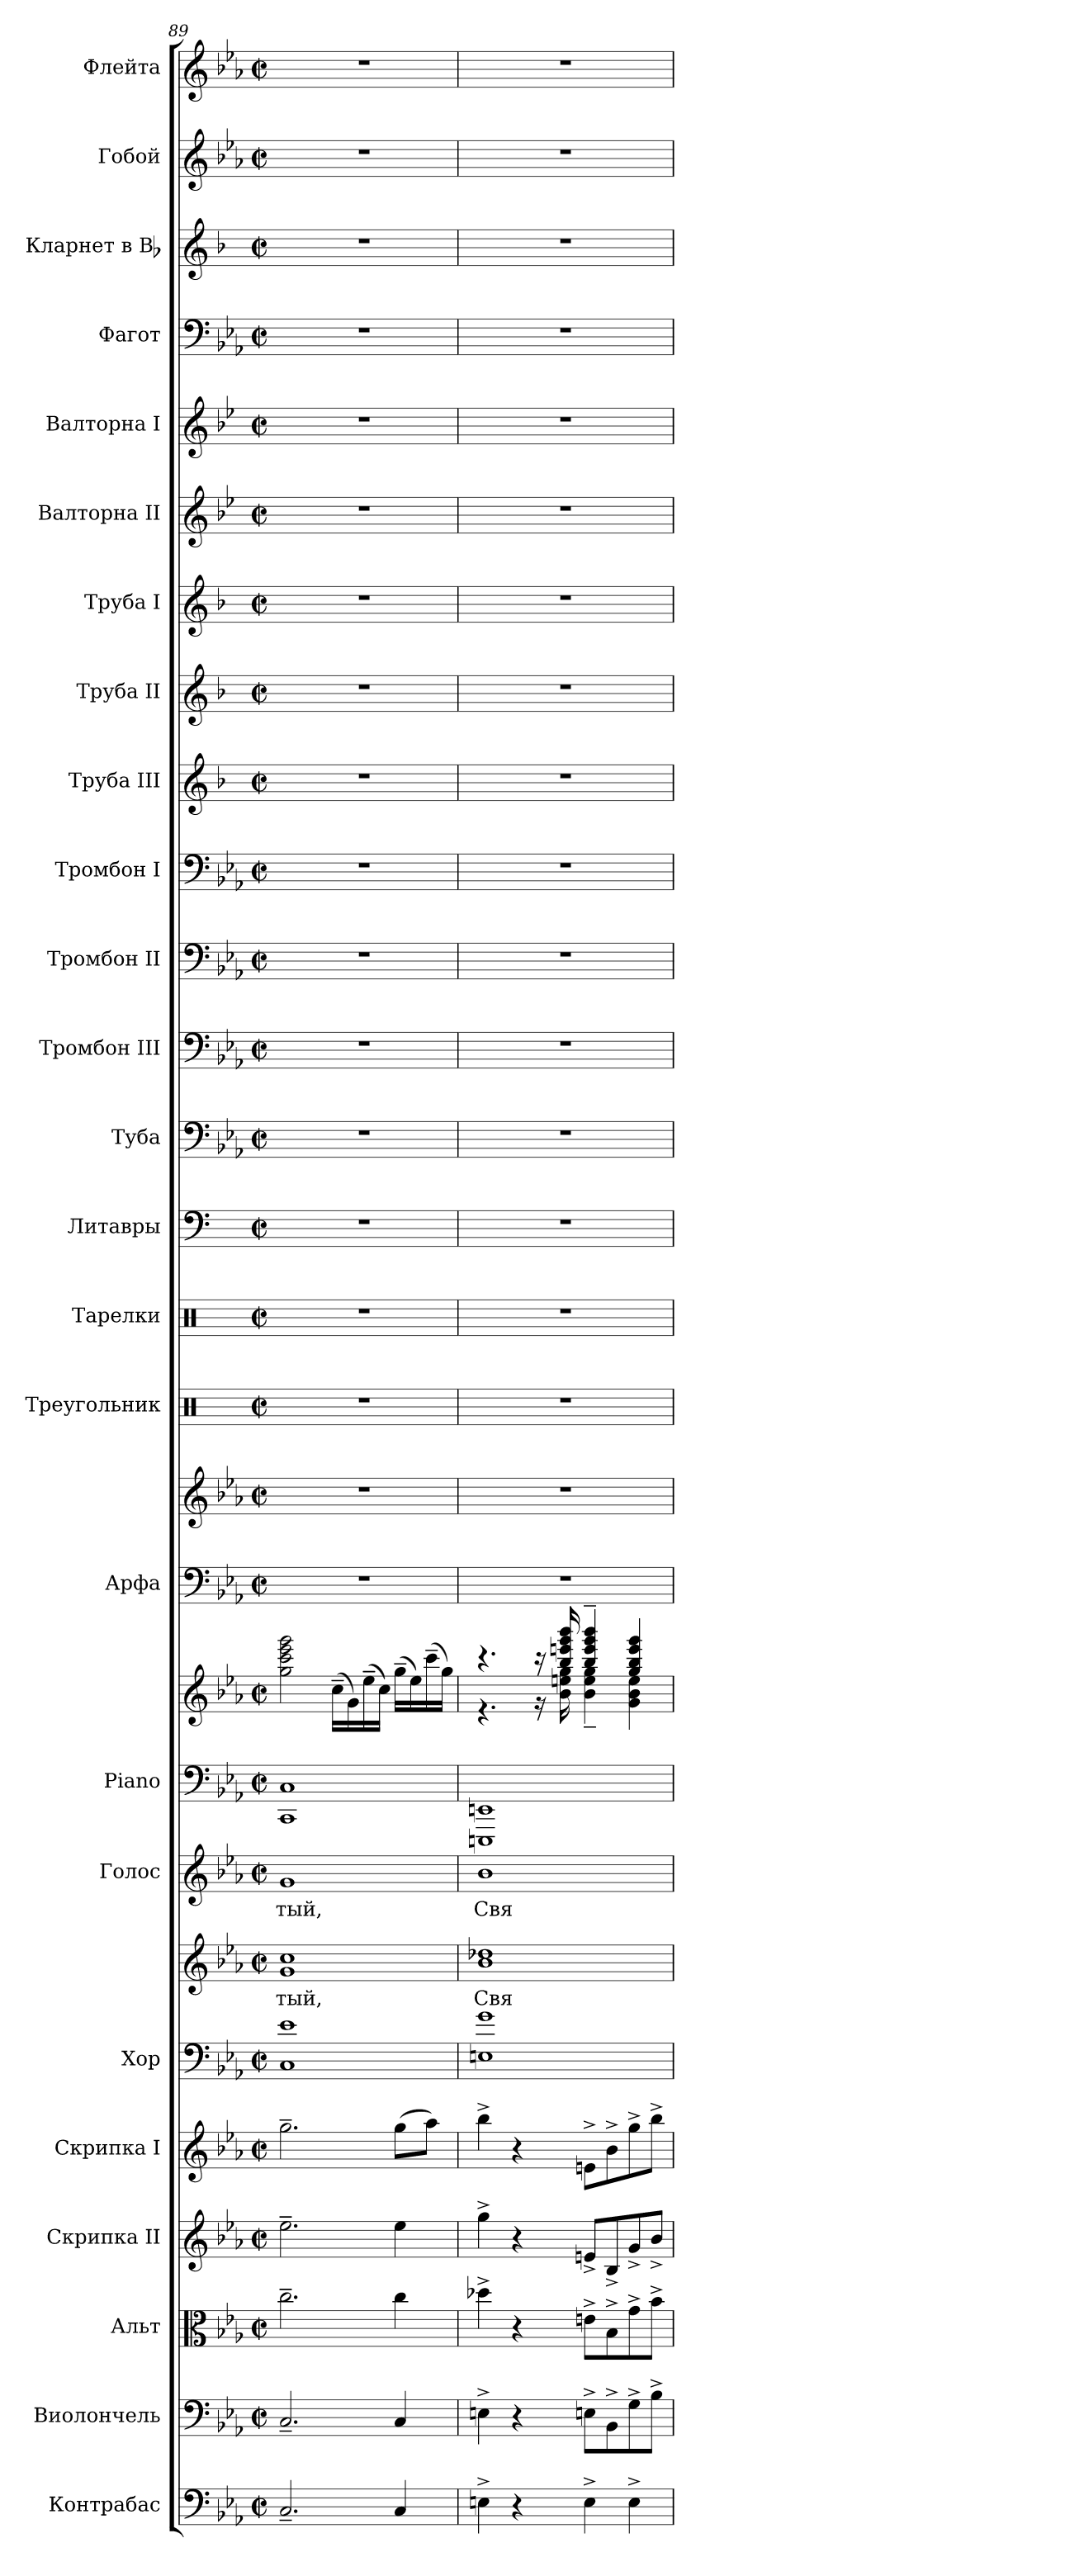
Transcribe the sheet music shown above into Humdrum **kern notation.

**kern	**kern	**kern	**kern	**kern	**kern	**kern	**text	**kern	**text	**kern	**kern	**kern	**kern	**kern	**kern	**kern	**kern	**kern	**kern	**kern	**kern	**kern	**kern	**kern	**kern	**kern	**kern	**kern	**kern
*part25	*part24	*part23	*part22	*part21	*part20	*part20	*part20	*part19	*part19	*part18	*part18	*part17	*part17	*part16	*part15	*part14	*part13	*part12	*part11	*part10	*part9	*part8	*part7	*part6	*part5	*part4	*part3	*part2	*part1
*staff28	*staff27	*staff26	*staff25	*staff24	*staff23	*staff22	*staff22	*staff21	*staff21	*staff20	*staff19	*staff18	*staff17	*staff16	*staff15	*staff14	*staff13	*staff12	*staff11	*staff10	*staff9	*staff8	*staff7	*staff6	*staff5	*staff4	*staff3	*staff2	*staff1
*I"Контрабас	*I"Виолончель	*I"Альт	*I"Скрипка II	*I"Скрипка I	*I"Хор	*	*	*I"Голос	*	*I"Piano	*	*I"Арфа	*	*I"Треугольник	*I"Тарелки	*I"Литавры	*I"Туба	*I"Тромбон III	*I"Тромбон II	*I"Тромбон I	*I"Труба III	*I"Труба II	*I"Труба I	*I"Валторна II	*I"Валторна I	*I"Фагот	*I"Кларнет в Bb	*I"Гобой	*I"Флейта
*	*	*	*I'Скр. II	*I'Скр. I	*	*	*	*	*	*I'Pno.	*	*	*	*	*	*	*	*I'Тромб. III	*I'Тромб. II	*I'Тромб. I	*I'Трб. III	*I'Трб. II	*I'Трб. I	*I'Валт. II	*I'Валт. I	*	*	*	*
*clefF4	*clefF4	*clefC3	*clefG2	*clefG2	*clefF4	*clefG2	*	*clefG2	*	*clefF4	*clefG2	*clefF4	*clefG2	*clefX	*clefX	*clefF4	*clefF4	*clefF4	*clefF4	*clefF4	*clefG2	*clefG2	*clefG2	*clefG2	*clefG2	*clefF4	*clefG2	*clefG2	*clefG2
*ITrd7c12	*	*	*	*	*	*	*	*	*	*	*	*	*	*	*	*	*	*	*	*	*ITrd1c2	*ITrd1c2	*ITrd1c2	*ITrd4c7	*ITrd4c7	*	*ITrd1c2	*	*
*k[b-e-a-]	*k[b-e-a-]	*k[b-e-a-]	*k[b-e-a-]	*k[b-e-a-]	*k[b-e-a-]	*k[b-e-a-]	*	*k[b-e-a-]	*	*k[b-e-a-]	*k[b-e-a-]	*k[b-e-a-]	*k[b-e-a-]	*k[]	*k[]	*k[]	*k[b-e-a-]	*k[b-e-a-]	*k[b-e-a-]	*k[b-e-a-]	*k[b-e-a-]	*k[b-e-a-]	*k[b-e-a-]	*k[b-e-a-]	*k[b-e-a-]	*k[b-e-a-]	*k[b-e-a-]	*k[b-e-a-]	*k[b-e-a-]
*c:	*c:	*c:	*c:	*c:	*c:	*c:	*	*c:	*	*c:	*c:	*c:	*c:	*C:	*C:	*a:	*c:	*c:	*c:	*c:	*c:	*c:	*c:	*c:	*c:	*c:	*c:	*c:	*c:
*M2/2	*M2/2	*M2/2	*M2/2	*M2/2	*M2/2	*M2/2	*	*M2/2	*	*M2/2	*M2/2	*M2/2	*M2/2	*M2/2	*M2/2	*M2/2	*M2/2	*M2/2	*M2/2	*M2/2	*M2/2	*M2/2	*M2/2	*M2/2	*M2/2	*M2/2	*M2/2	*M2/2	*M2/2
*met(c|)	*met(c|)	*met(c|)	*met(c|)	*met(c|)	*met(c|)	*met(c|)	*	*met(c|)	*	*met(c|)	*met(c|)	*met(c|)	*met(c|)	*met(c|)	*met(c|)	*met(c|)	*met(c|)	*met(c|)	*met(c|)	*met(c|)	*met(c|)	*met(c|)	*met(c|)	*met(c|)	*met(c|)	*met(c|)	*met(c|)	*met(c|)	*met(c|)
=89	=89	=89	=89	=89	=89	=89	=89	=89	=89	=89	=89	=89	=89	=89	=89	=89	=89	=89	=89	=89	=89	=89	=89	=89	=89	=89	=89	=89	=89
*	*	*	*	*	*^	*	*	*	*	*	*	*	*	*	*	*	*	*	*	*	*	*	*	*	*	*	*	*	*
!	!	!	!	!	!	!	!	!LO:LY:b:color=#000000	!	!	!	!	!	!	!	!	!	!	!	!	!	!	!	!	!	!	!	!	!	!
*	*	*	*	*	*	*	*^	*	*	*	*	*	*	*	*	*	*	*	*	*	*	*	*	*	*	*	*	*	*	*
!	!	!	!	!	!	!	!	!	!	!	!LO:LY:b:color=#000000	!	!	!	!	!	!	!	!	!	!	!	!	!	!	!	!	!	!	!	!
2.CC~i/	2.C~i/	2.cc~i\	2.ee-~i\	2.gg~i\	1e-i	1Ci	1cci	1gi	-тый,	1gi	-тый,	1CCi 1Ci	2ggi\ 2ccci 2eee-i 2gggi	1r	1r	1r	1r	1r	1r	1r	1r	1r	1r	1r	1r	1r	1r	1r	1r	1r	1r
.	.	.	.	.	.	.	.	.	.	.	.	.	(16cc~i\LL	.	.	.	.	.	.	.	.	.	.	.	.	.	.	.	.	.	.
.	.	.	.	.	.	.	.	.	.	.	.	.	16gi\)	.	.	.	.	.	.	.	.	.	.	.	.	.	.	.	.	.	.
.	.	.	.	.	.	.	.	.	.	.	.	.	(16ee-~i\	.	.	.	.	.	.	.	.	.	.	.	.	.	.	.	.	.	.
.	.	.	.	.	.	.	.	.	.	.	.	.	16cci\JJ)	.	.	.	.	.	.	.	.	.	.	.	.	.	.	.	.	.	.
4CCi/	4Ci/	4cci\	4ee-i\	(8ggi\L	.	.	.	.	.	.	.	.	(16gg~i\LL	.	.	.	.	.	.	.	.	.	.	.	.	.	.	.	.	.	.
.	.	.	.	.	.	.	.	.	.	.	.	.	16ee-i\)	.	.	.	.	.	.	.	.	.	.	.	.	.	.	.	.	.	.
.	.	.	.	8aa-i\J)	.	.	.	.	.	.	.	.	(16ccc~i\	.	.	.	.	.	.	.	.	.	.	.	.	.	.	.	.	.	.
.	.	.	.	.	.	.	.	.	.	.	.	.	16ggi\JJ)	.	.	.	.	.	.	.	.	.	.	.	.	.	.	.	.	.	.
=90	=90	=90	=90	=90	=90	=90	=90	=90	=90	=90	=90	=90	=90	=90	=90	=90	=90	=90	=90	=90	=90	=90	=90	=90	=90	=90	=90	=90	=90	=90	=90
!	!	!	!	!	!	!	!	!	!LO:LY:b:color=#000000	!	!	!	!	!	!	!	!	!	!	!	!	!	!	!	!	!	!	!	!	!	!
!	!	!	!	!	!	!	!	!	!	!	!LO:LY:b:color=#000000	!	!	!	!	!	!	!	!	!	!	!	!	!	!	!	!	!	!	!	!
*	*	*	*	*	*	*	*	*	*	*	*	*	*^	*	*	*	*	*	*	*	*	*	*	*	*	*	*	*	*	*	*
4EEn^i\	4En^i\	4dd-X^i\	4gg^i\	4bb-^i\	1gi	1Eni	1dd-Xi	1b-i	Свя-	1b-i	Свя-	1EEEni 1EEni	4.r	4.r	1r	1r	1r	1r	1r	1r	1r	1r	1r	1r	1r	1r	1r	1r	1r	1r	1r	1r
4r	4r	4r	4r	4r	.	.	.	.	.	.	.	.	.	.	.	.	.	.	.	.	.	.	.	.	.	.	.	.	.	.	.	.
.	.	.	.	.	.	.	.	.	.	.	.	.	16r	16r	.	.	.	.	.	.	.	.	.	.	.	.	.	.	.	.	.	.
.	.	.	.	.	.	.	.	.	.	.	.	.	16bb-i/ 16eeeni 16gggi 16bbb-i	16b-i\ 16eeni 16ggi	.	.	.	.	.	.	.	.	.	.	.	.	.	.	.	.	.	.
4EE^i\	8En^i\L	8en^i\L	8en^i/L	8en^i\L	.	.	.	.	.	.	.	.	4bb-i/~ 4eeei~ 4gggi~ 4bbb-i~	4b-i\~ 4eei~ 4ggi~	.	.	.	.	.	.	.	.	.	.	.	.	.	.	.	.	.	.
.	8BB-^i\	8B-^i\	8B-^i/	8b-^i\	.	.	.	.	.	.	.	.	.	.	.	.	.	.	.	.	.	.	.	.	.	.	.	.	.	.	.	.
4EE^i\	8G^i\	8g^i\	8g^i/	8gg^i\	.	.	.	.	.	.	.	.	4ggi/ 4bb-i 4eeei 4gggi	4gi\ 4b-i 4eei	.	.	.	.	.	.	.	.	.	.	.	.	.	.	.	.	.	.
.	8B-^i\J	8b-^i\J	8b-^i/J	8bb-^i\J	.	.	.	.	.	.	.	.	.	.	.	.	.	.	.	.	.	.	.	.	.	.	.	.	.	.	.	.
*	*	*	*	*	*v	*v	*	*	*	*	*	*	*v	*v	*	*	*	*	*	*	*	*	*	*	*	*	*	*	*	*	*	*
*	*	*	*	*	*	*v	*v	*	*	*	*	*	*	*	*	*	*	*	*	*	*	*	*	*	*	*	*	*	*	*
=	=	=	=	=	=	=	=	=	=	=	=	=	=	=	=	=	=	=	=	=	=	=	=	=	=	=	=	=	=
*-	*-	*-	*-	*-	*-	*-	*-	*-	*-	*-	*-	*-	*-	*-	*-	*-	*-	*-	*-	*-	*-	*-	*-	*-	*-	*-	*-	*-	*-
